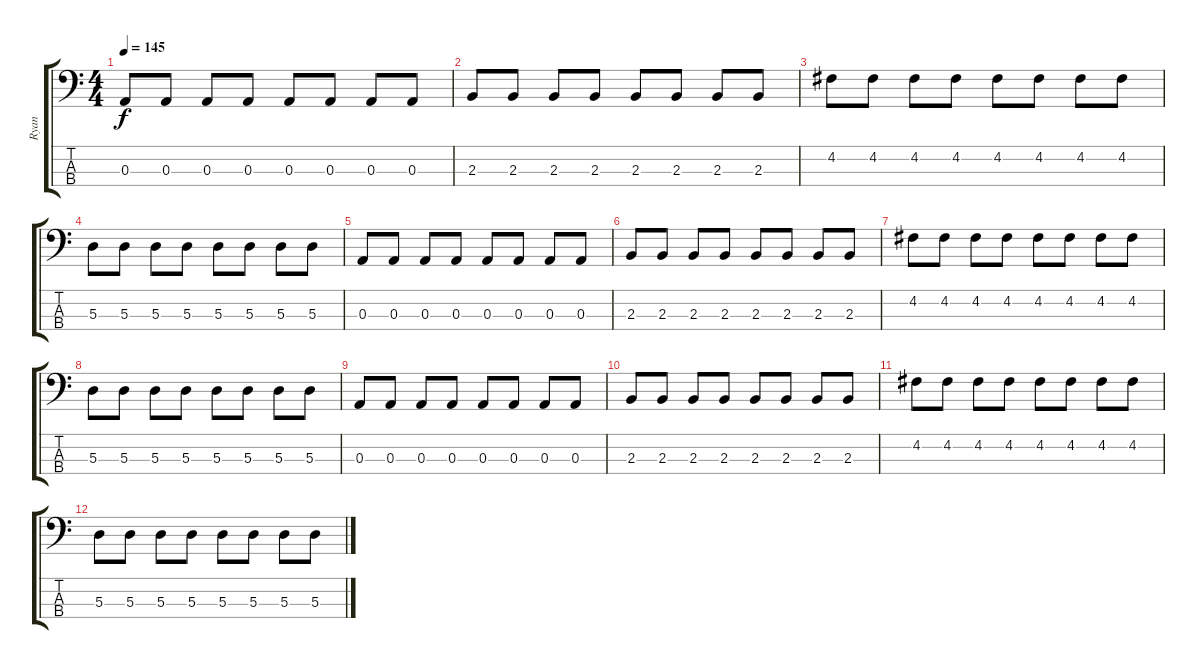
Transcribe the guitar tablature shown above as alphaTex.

\track ("Ryan" "Ryan") {instrument electricbasspick}
\staff {score tabs}
\tuning (G2 D2 A1 E1) {hide}
\ts (4 4)
\tempo 145
\clef f4
\ks c
0.3.8{dy f} 0.3.8 0.3.8 0.3.8 0.3.8 0.3.8 0.3.8 0.3.8 |
2.3.8 2.3.8 2.3.8 2.3.8 2.3.8 2.3.8 2.3.8 2.3.8 |
4.2.8 4.2.8 4.2.8 4.2.8 4.2.8 4.2.8 4.2.8 4.2.8 |
5.3.8 5.3.8 5.3.8 5.3.8 5.3.8 5.3.8 5.3.8 5.3.8 |
0.3.8 0.3.8 0.3.8 0.3.8 0.3.8 0.3.8 0.3.8 0.3.8 |
2.3.8 2.3.8 2.3.8 2.3.8 2.3.8 2.3.8 2.3.8 2.3.8 |
4.2.8 4.2.8 4.2.8 4.2.8 4.2.8 4.2.8 4.2.8 4.2.8 |
5.3.8 5.3.8 5.3.8 5.3.8 5.3.8 5.3.8 5.3.8 5.3.8 |
0.3.8 0.3.8 0.3.8 0.3.8 0.3.8 0.3.8 0.3.8 0.3.8 |
2.3.8 2.3.8 2.3.8 2.3.8 2.3.8 2.3.8 2.3.8 2.3.8 |
4.2.8 4.2.8 4.2.8 4.2.8 4.2.8 4.2.8 4.2.8 4.2.8 |
5.3.8 5.3.8 5.3.8 5.3.8 5.3.8 5.3.8 5.3.8 5.3.8
